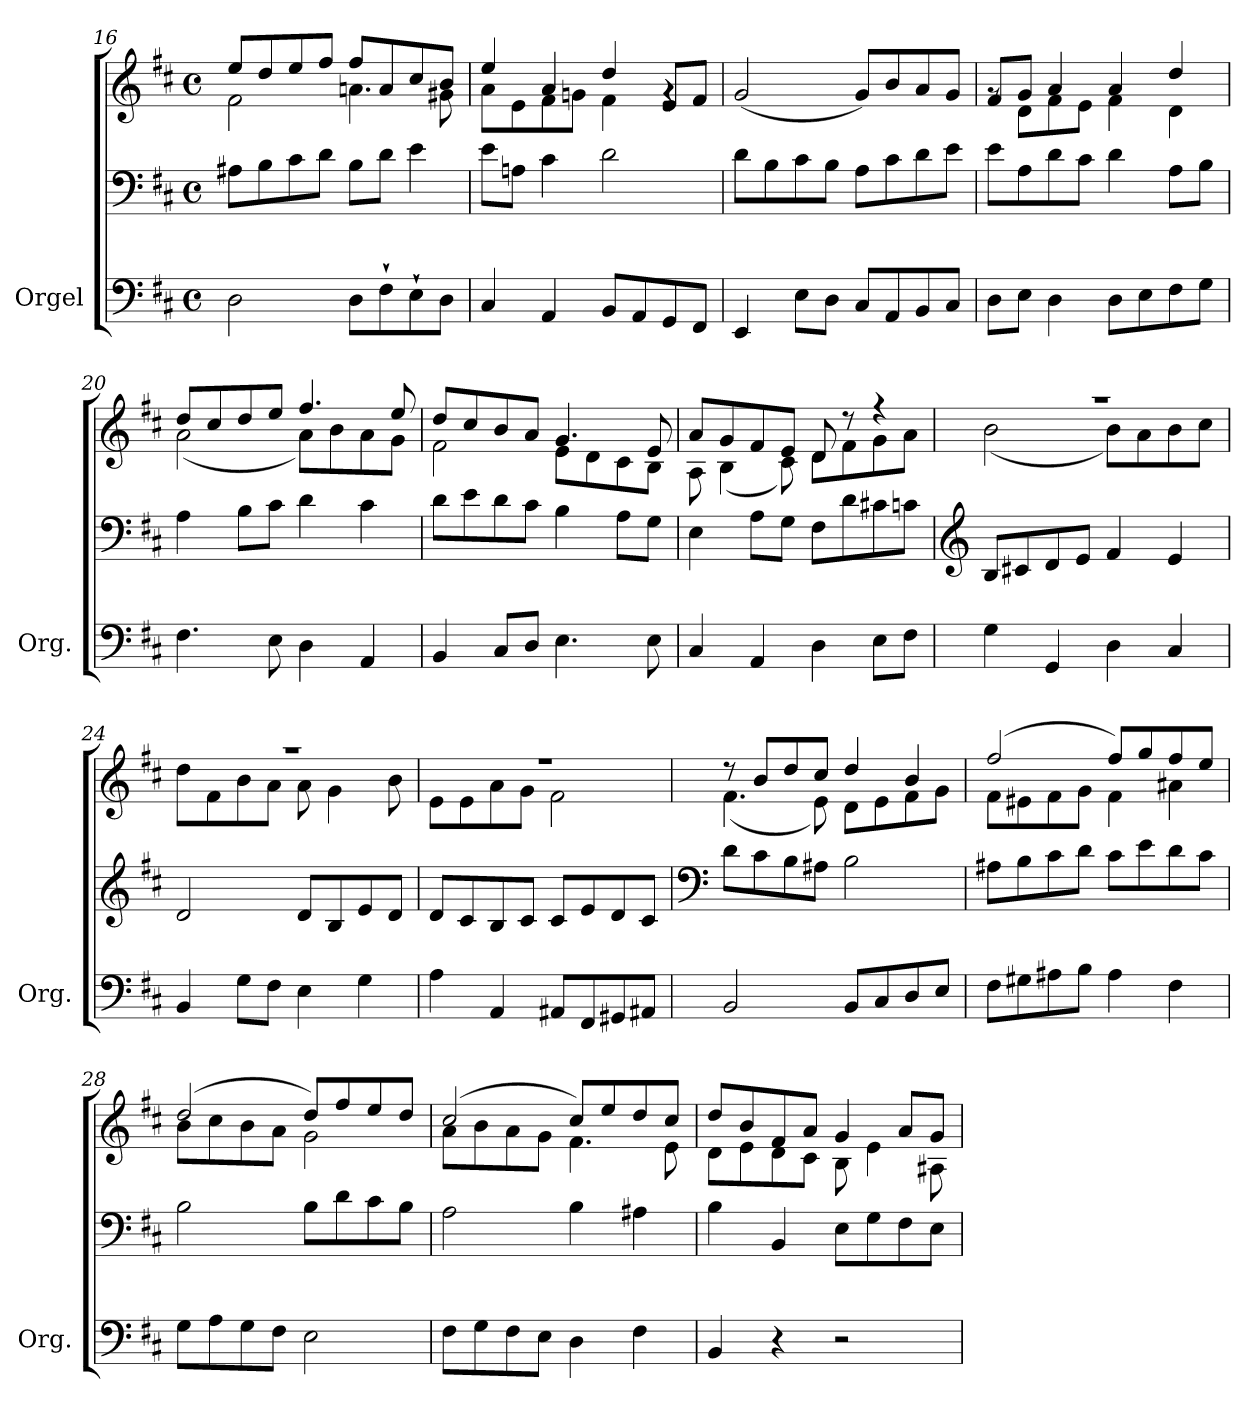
**kern	**kern	**kern
*part1	*part1	*part1
*staff3	*staff2	*staff1
*I"Orgel	*	*
*I'Org.	*	*
*clefF4	*clefF4	*clefG2
*k[f#c#]	*k[f#c#]	*k[f#c#]
*M4/4	*M4/4	*M4/4
*met(c)	*met(c)	*met(c)
=16	=16	=16
*	*	*^
2D\	8A#X\L	8ee/L	2f#\
.	8B\	8dd/	.
.	8c#\	8ee/	.
.	8d\J	8ff#/J	.
8D\L	8B\L	8ff#/L	4.an\
8F#`\	8d\J	8a/	.
8E`\	4e\	8cc#/	.
8D\J	.	8b/J	8g#X\
=17	=17	=17	=17
4C#/	8e\L	4ee/	8a\L
.	8An\J	.	8e\
4AA/	4c#\	4a/	8f#\
.	.	.	8gn\J
8BB/L	2d\	4dd/	4f#\
8AA/	.	.	.
8GG/	.	8e/L	4rg
8FF#/J	.	8f#/J	.
*	*	*v	*v
!!LO:PB:g=z
=18	=18	=18
4EE/	8d\L	(<2g/
.	8B\	.
8E\L	8c#\	.
8D\J	8B\J	.
8C#/L	8A\L	8g/L)
8AA/	8c#\	8b/
8BB/	8d\	8a/
8C#/J	8e\J	8g/J
=19	=19	=19
*	*	*^
8D\L	8e\L	8f#/L	8rg
8E\J	8A\	8g/J	8d\L
4D\	8d\	4a/	8f#\
.	8c#\J	.	8e\J
8D\L	4d\	4a/	4f#\
8E\	.	.	.
8F#\	8A\L	4dd/	4d\
8G\J	8B\J	.	.
=20	=20	=20	=20
4.F#\	4A\	8dd/L	(<2a\
.	.	8cc#/	.
.	8B\L	8dd/	.
8E\	8c#\J	8ee/J	.
4D\	4d\	4.ff#/	8a\L)
.	.	.	8b\
4AA/	4c#\	.	8a\
.	.	8ee/	8g\J
=21	=21	=21	=21
4BB/	8d\L	8dd/L	2f#\
.	8e\	8cc#/	.
8C#/L	8d\	8b/	.
8D/J	8c#\J	8a/J	.
4.E\	4B\	4.g/	8e\L
.	.	.	8d\
.	8A\L	.	8c#\
8E\	8G\J	8e/	8B\J
!!LO:LB:g=z	!!
=22	=22	=22	=22
4C#/	4E\	8a/L	8A\
.	.	8g/	(<4B\
4AA/	8A\L	8f#/	.
.	8G\J	8e/J	8c#\)
4D\	8F#\L	8d/	8d\L
.	8d\	8r	8f#\
8E\L	8c#X\	4r	8g\
8F#\J	8cn\J	.	8a\J
=23	=23	=23	=23
*	*clefG2	*	*
4G\	8B/L	1r	(<2b\
.	8c#X/	.	.
4GG/	8d/	.	.
.	8e/J	.	.
4D\	4f#/	.	8b\L)
.	.	.	8a\
4C#/	4e/	.	8b\
.	.	.	8cc#\J
=24	=24	=24	=24
4BB/	2d/	1r	8dd\L
.	.	.	8f#\
8G\L	.	.	8b\
8F#\J	.	.	8a\J
4E\	8d/L	.	8a\
.	8B/	.	4g\
4G\	8e/	.	.
.	8d/J	.	8b\
=25	=25	=25	=25
4A\	8d/L	1r	8e\L
.	8c#/	.	8e\
4AA/	8B/	.	8a\
.	8c#/J	.	8g\J
8AA#X/L	8c#/L	.	2f#\
8FF#/	8e/	.	.
8GG#X/	8d/	.	.
8AA#X/J	8c#/J	.	.
!!LO:LB:g=z	!!
=26	=26	=26	=26
*	*clefF4	*	*
2BB/	8d\L	8r	(<4.f#\
.	8c#\	8b/L	.
.	8B\	8dd/	.
.	8A#X\J	8cc#/J	8e\)
8BB/L	2B\	4dd/	8d\L
8C#/	.	.	8e\
8D/	.	4b/	8f#\
8E/J	.	.	8g\J
=27	=27	=27	=27
8F#\L	8A#X\L	(>2ff#/	8f#\L
8G#X\	8B\	.	8e#X\
8A#X\	8c#\	.	8f#\
8B\J	8d\J	.	8g\J
4A#\	8c#\L	8ff#/L)	4f#\
.	8e\	8gg/	.
4F#\	8d\	8ff#/	4a#X\
.	8c#\J	8ee/J	.
=28	=28	=28	=28
8G\L	2B\	(>2dd/	8b\L
8A\	.	.	8cc#\
8G\	.	.	8b\
8F#\J	.	.	8a\J
2E\	8B\L	8dd/L)	2g\
.	8d\	8ff#/	.
.	8c#\	8ee/	.
.	8B\J	8dd/J	.
=29	=29	=29	=29
8F#\L	2A\	(>2cc#/	8a\L
8G\	.	.	8b\
8F#\	.	.	8a\
8E\J	.	.	8g\J
4D\	4B\	8cc#/L)	4.f#\
.	.	8ee/	.
4F#\	4A#X\	8dd/	.
.	.	8cc#/J	8e\
!!LO:LB:g=z	!!
=30	=30	=30	=30
4BB/	4B\	8dd/L	8d\L
.	.	8b/	8e\
4r	4BB/	8f#/	8d\
.	.	8a/J	8c#\J
2r	8E\L	4g/	8B\
.	8G\	.	4e\
.	8F#\	8a/L	.
.	8E\J	8g/J	8A#X\
*	*	*v	*v
=	=	=
*-	*-	*-
